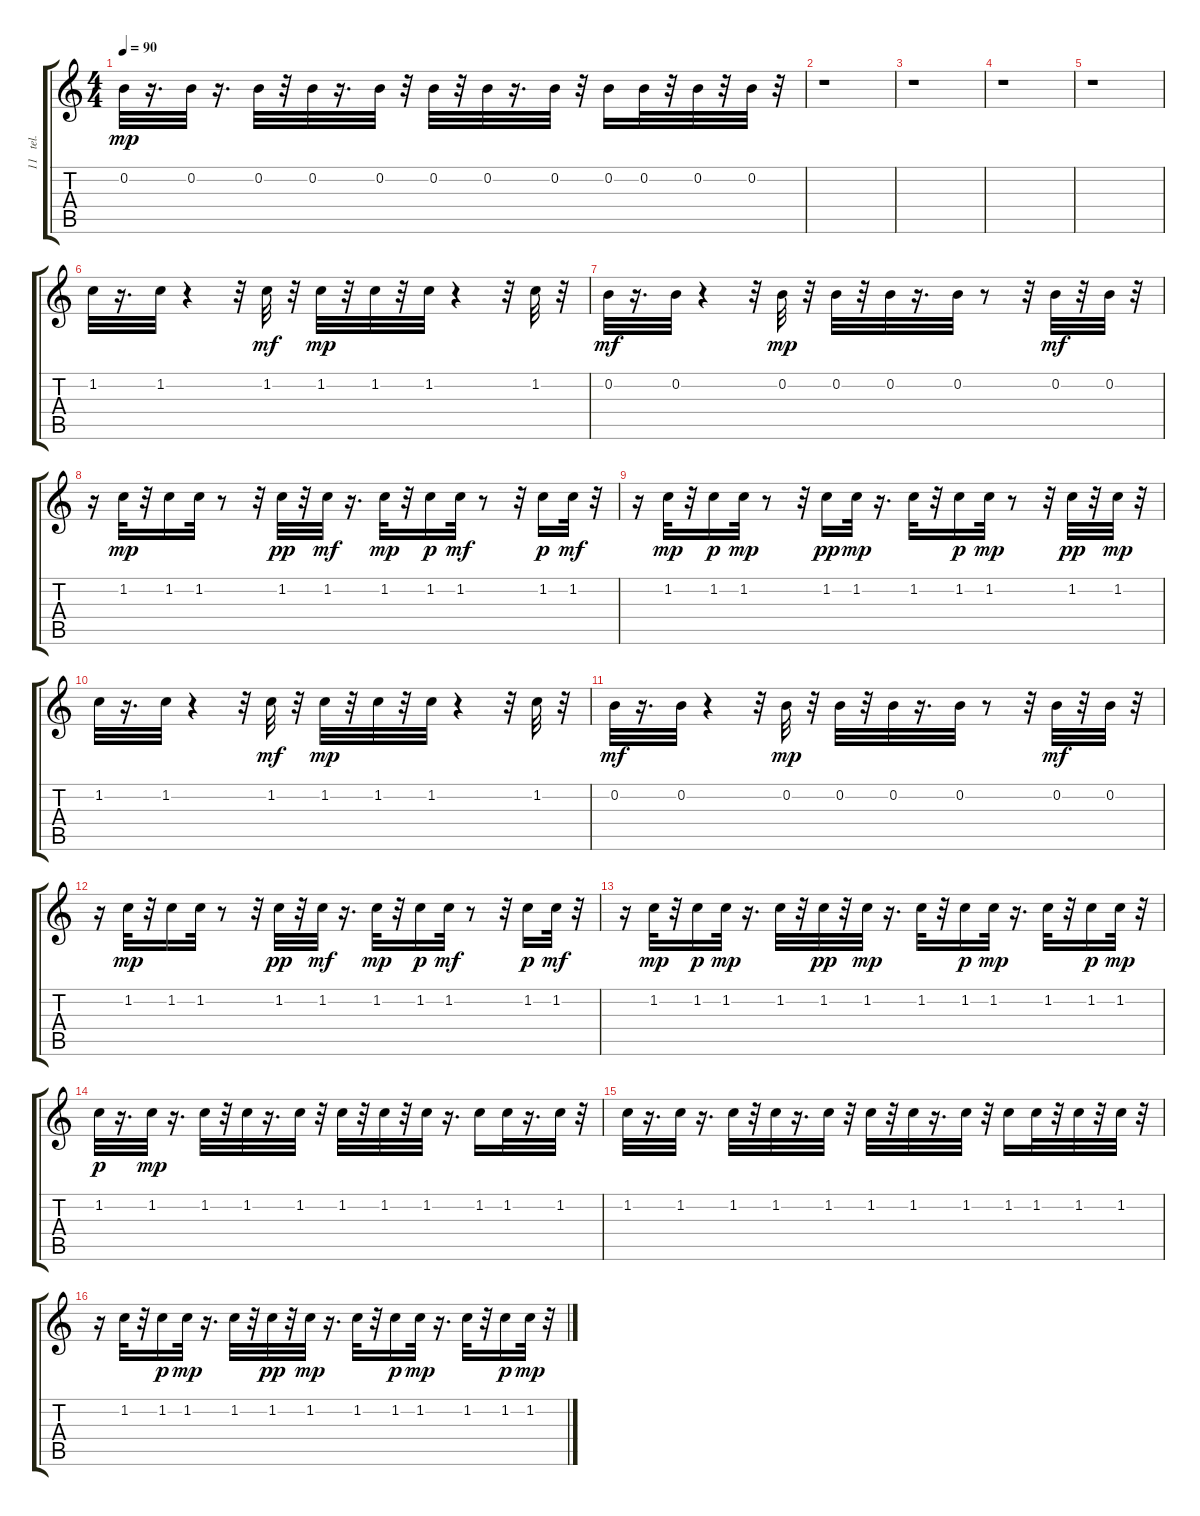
\track ("11   tel. (812) 592-3097" "11   tel. ") {instrument electricguitarclean}
\staff {score tabs}
\tuning (E4 B3 G3 D3 A2 E2) {hide}
\ts (4 4)
\tempo 90
\clef g2
\ks c
0.2.32{dy mp} r.16{d} 0.2.32 r.16{d} 0.2.32 r.32 0.2.32 r.16{d} 0.2.32 r.32 0.2.32 r.32 0.2.32 r.16{d} 0.2.32 r.32 0.2.16 0.2.32 r.32 0.2.32 r.32 0.2.32 r.32 |
r.1 |
r.1 |
r.1 |
r.1 |
1.2.32 r.16{d} 1.2.32 r.4 r.32 1.2.32{dy mf} r.32 1.2.32{dy mp} r.32 1.2.32 r.32 1.2.32 r.4 r.32 1.2.32 r.32 |
0.2.32{dy mf} r.16{d} 0.2.32 r.4 r.32 0.2.32{dy mp} r.32 0.2.32 r.32 0.2.32 r.16{d} 0.2.32 r.8 r.32 0.2.32{dy mf} r.32 0.2.32 r.32 |
r.16 1.2.32{dy mp} r.32 1.2.16 1.2.32 r.8 r.32 1.2.32{dy pp} r.32 1.2.32{dy mf} r.16{d} 1.2.32{dy mp} r.32 1.2.16{dy p} 1.2.32{dy mf} r.8 r.32 1.2.16{dy p} 1.2.32{dy mf} r.32 |
r.16 1.2.32{dy mp} r.32 1.2.16{dy p} 1.2.32{dy mp} r.8 r.32 1.2.16{dy pp} 1.2.32{dy mp} r.16{d} 1.2.32 r.32 1.2.16{dy p} 1.2.32{dy mp} r.8 r.32 1.2.32{dy pp} r.32 1.2.32{dy mp} r.32 |
1.2.32 r.16{d} 1.2.32 r.4 r.32 1.2.32{dy mf} r.32 1.2.32{dy mp} r.32 1.2.32 r.32 1.2.32 r.4 r.32 1.2.32 r.32 |
0.2.32{dy mf} r.16{d} 0.2.32 r.4 r.32 0.2.32{dy mp} r.32 0.2.32 r.32 0.2.32 r.16{d} 0.2.32 r.8 r.32 0.2.32{dy mf} r.32 0.2.32 r.32 |
r.16 1.2.32{dy mp} r.32 1.2.16 1.2.32 r.8 r.32 1.2.32{dy pp} r.32 1.2.32{dy mf} r.16{d} 1.2.32{dy mp} r.32 1.2.16{dy p} 1.2.32{dy mf} r.8 r.32 1.2.16{dy p} 1.2.32{dy mf} r.32 |
r.16 1.2.32{dy mp} r.32 1.2.16{dy p} 1.2.32{dy mp} r.16{d} 1.2.32 r.32 1.2.32{dy pp} r.32 1.2.32{dy mp} r.16{d} 1.2.32 r.32 1.2.16{dy p} 1.2.32{dy mp} r.16{d} 1.2.32 r.32 1.2.16{dy p} 1.2.32{dy mp} r.32 |
1.2.32{dy p} r.16{d} 1.2.32{dy mp} r.16{d} 1.2.32 r.32 1.2.32 r.16{d} 1.2.32 r.32 1.2.32 r.32 1.2.32 r.32 1.2.32 r.16{d} 1.2.16 1.2.32 r.16{d} 1.2.32 r.32 |
1.2.32 r.16{d} 1.2.32 r.16{d} 1.2.32 r.32 1.2.32 r.16{d} 1.2.32 r.32 1.2.32 r.32 1.2.32 r.16{d} 1.2.32 r.32 1.2.16 1.2.32 r.32 1.2.32 r.32 1.2.32 r.32 |
r.16 1.2.32 r.32 1.2.16{dy p} 1.2.32{dy mp} r.16{d} 1.2.32 r.32 1.2.32{dy pp} r.32 1.2.32{dy mp} r.16{d} 1.2.32 r.32 1.2.16{dy p} 1.2.32{dy mp} r.16{d} 1.2.32 r.32 1.2.16{dy p} 1.2.32{dy mp} r.32
